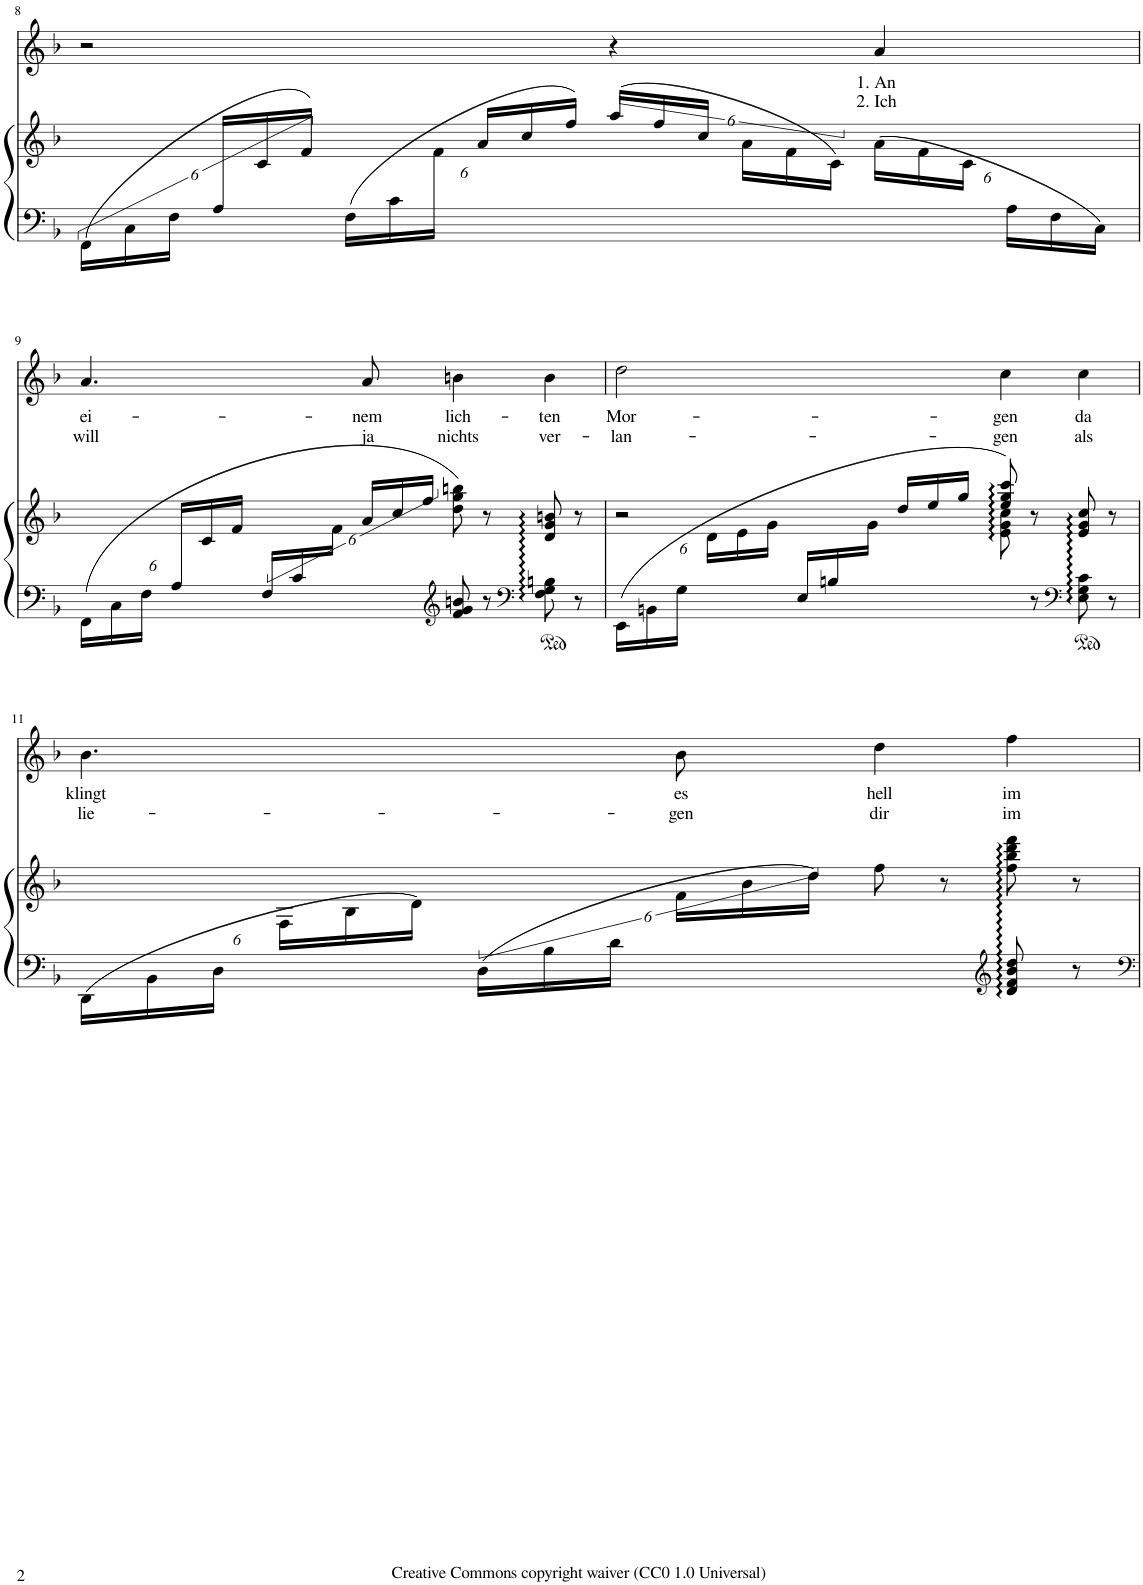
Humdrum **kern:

**kern	**kern	**kern	**text	**text
*part2	*part2	*part1	*part1	*part1
*staff3	*staff2	*staff1	*staff1	*staff1
*I"Piano	*	*I"Voice	*	*
*I'Pno	*	*	*	*
!!LO:PB:g=z
*clefF4	*clefG2	*clefG2	*	*
*k[b-]	*k[b-]	*k[b-]	*	*
*M4/4	*M4/4	*M4/4	*	*
*met(c)	*met(c)	*met(c)	*	*
=8	=8	=8	=8	=8
*	*^	*	*	*
(24FF\LL	1ryy	6ryy	2r	.	.
24C\	.	.	.	.	.
24F\JJ	.	.	.	.	.
24A/LL	.	.	.	.	.
12ryy	.	24c/	.	.	.
.	.	24f/JJ)	.	.	.
*Xbrackettup	*	*	*	*	*
(24F\LL	.	12ryy	.	.	.
24c\	.	.	.	.	.
24%13ryy	.	24f\JJ	.	.	.
.	.	24a/LL	.	.	.
.	.	24cc/	.	.	.
.	.	24ff/JJ)	.	.	.
.	.	(24aa/LL	4r	.	.
.	.	24ff/	.	.	.
.	.	24cc/JJ	.	.	.
.	.	24a\LL	.	.	.
.	.	24f\	.	.	.
.	.	24c\JJ)	.	.	.
*	*	*Xbrackettup	*	*	*
!	!	!	!	!LO:LY:b	!LO:LY:b
.	.	(24a\LL	4a/	1. An	2. Ich
.	.	24f\	.	.	.
.	.	24c\JJ	.	.	.
24A\LL	.	8ryy	.	.	.
24F\	.	.	.	.	.
24C\JJ)	.	.	.	.	.
!!LO:LB:g=z
=9	=9	=9	=9	=9	=9
!	!	!	!	!LO:LY:b	!LO:LY:b
(24FF\LL	2ryy	6ryy	4.a/	ei-	will
24C\	.	.	.	.	.
24F\JJ	.	.	.	.	.
24A/LL	.	.	.	.	.
12ryy	.	24c/	.	.	.
.	.	24f/JJ	.	.	.
*brackettup	*	*	*	*	*
24F/LL	.	12ryy	.	.	.
24c/	.	.	.	.	.
6ryy	.	24f\JJ	.	.	.
!	!	!	!	!LO:LY:b	!LO:LY:b
.	.	24a/LL	8a/	-nem	ja
.	.	24cc/	.	.	.
.	.	24ff/JJ	.	.	.
*clefG2	*	*	*	*	*
!	!	!	!	!LO:LY:b	!LO:LY:b
8f/ 8g/ 8bn/	(8dd\ 8gg\ 8bbn\	2ryy	4bn\	lich-	nichts
8r	8r	.	.	.	.
*clefF4	*	*	*	*	*
!	!	!	!	!LO:LY:b	!LO:LY:b
8F\ 8G\ 8Bn\	8d/ 8g/ 8bn/	.	4b\	-ten	ver-
8r	8r	.	.	.	.
=10	=10	=10	=10	=10	=10
*Xbrackettup	*	*	*	*	*
!	!	!	!	!LO:LY:b	!LO:LY:b
(24EE\LL	2r	8ryy	2dd\	Mor-	-lan-
24BBn\	.	.	.	.	.
24G\JJ	.	.	.	.	.
8ryy	.	24d\LL	.	.	.
.	.	24e\	.	.	.
.	.	24g\JJ	.	.	.
*brackettup	*	*	*	*	*
24E/LL	.	12ryy	.	.	.
24Bn/	.	.	.	.	.
24%7ryy	.	24g\JJ	.	.	.
.	.	24dd/LL	.	.	.
.	.	24ee/	.	.	.
.	.	24gg/JJ	.	.	.
!	!	!	!	!LO:LY:b	!LO:LY:b
.	8ee/ 8gg/ 8ccc/)	8e\ 8g\ 8cc\	4cc\	-gen	-gen
8r	8r	4.ryy	.	.	.
*clefF4	*	*	*	*	*
!	!	!	!	!LO:LY:b	!LO:LY:b
8E\ 8G\ 8c\	8e/ 8g/ 8cc/	.	4cc\	da	als
8r	8r	.	.	.	.
!!LO:LB:g=z
=11	=11	=11	=11	=11	=11
*Xbrackettup	*	*	*	*	*
!	!	!	!	!LO:LY:b	!LO:LY:b
24DD\LL	2ryy	8ryy	4.b-\	klingt	lie-
24BB-\	.	.	.	.	.
24D\JJ	.	.	.	.	.
8ryy	.	24F\LL	.	.	.
.	.	24B-\	.	.	.
.	.	24d\JJ)	.	.	.
*brackettup	*	*	*	*	*
(24D\LL	.	8ryy	.	.	.
24B-\	.	.	.	.	.
24d\JJ	.	.	.	.	.
!	!	!	!	!LO:LY:b	!LO:LY:b
8ryy	.	24f\LL	8b-\	es	-gen
.	.	24b-\	.	.	.
.	.	24dd\JJ)	.	.	.
!	!	!	!	!LO:LY:b	!LO:LY:b
4ryy	8ff\	2ryy	4dd\	hell	dir
.	8r	.	.	.	.
*clefG2	*	*	*	*	*
!	!	!	!	!LO:LY:b	!LO:LY:b
8d/ 8f/ 8b-/ 8dd/	8ff\ 8bb-\ 8ddd\ 8fff\	.	4ff\	im	im
8r	8r	.	.	.	.
*	*v	*v	*	*	*
=	=	=	=	=
*-	*-	*-	*-	*-
